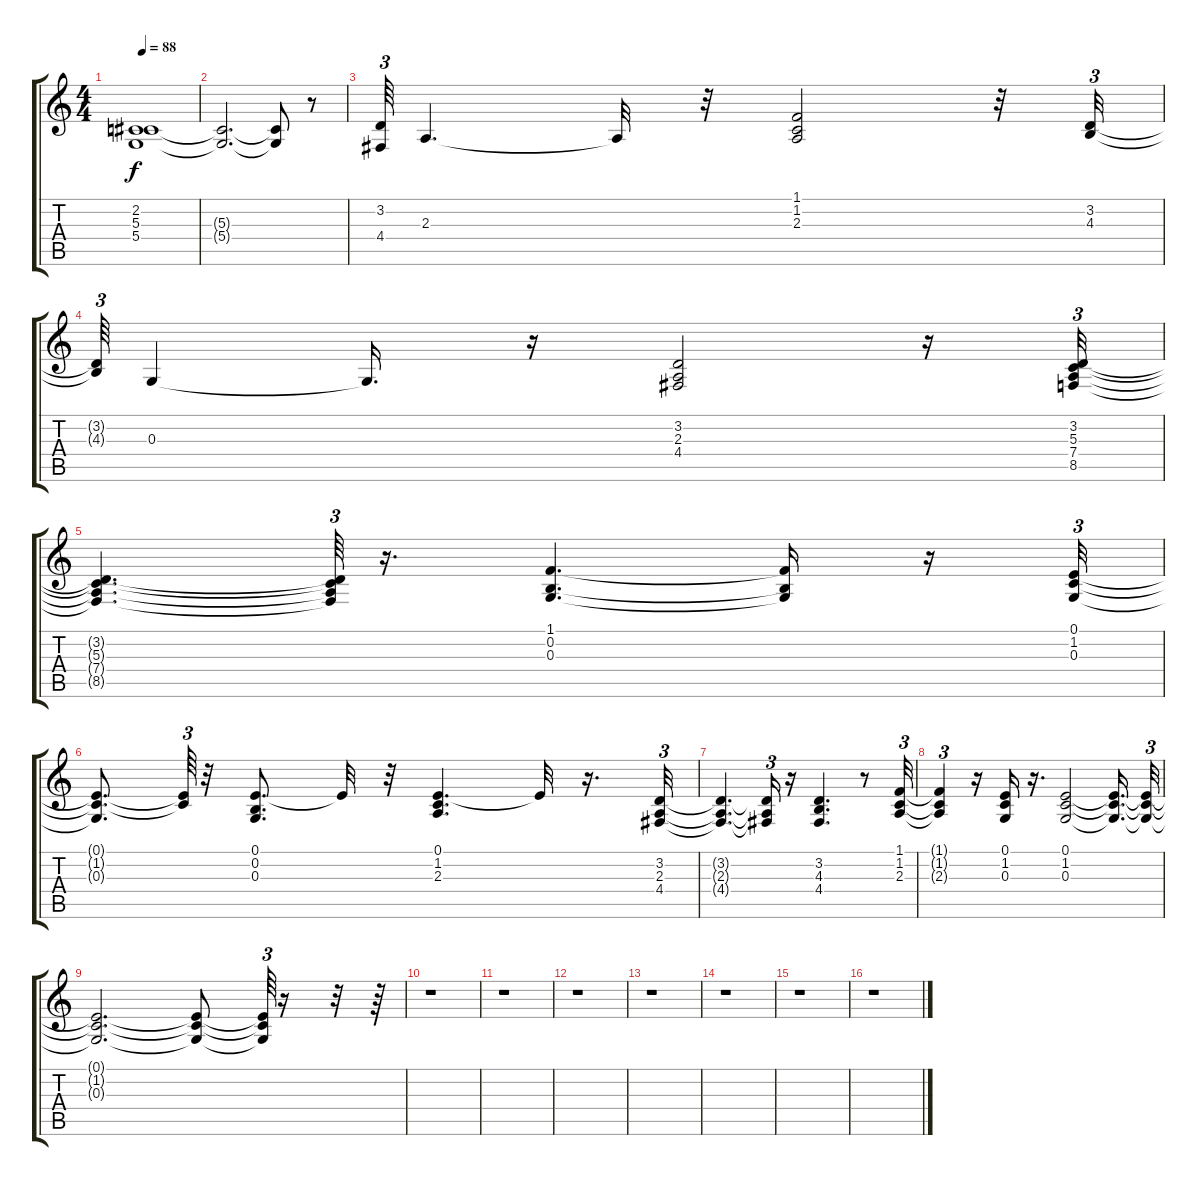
\track "" {solo instrument synthstrings1}
\staff {score tabs}
\tuning (E4 B3 G3 D3 A2 E2) {hide}
\ts (4 4)
\tempo 88
\clef g2
\ks c
(2.2 5.3 5.4).1{dy f} |
(5.3{t} 5.4{t}).2{d} (5.3{t} 5.4{t}).8 r.8 |
(3.2 4.4).64{tu (3 2)} 2.3.4{d} 2.3{t}.32 r.32 (1.1 1.2 2.3).2 r.32 (3.2 4.3).32{tu (3 2)} |
(3.2{t} 4.3{t}).64{tu (3 2)} 0.3.4 0.3{t}.16{d} r.16 (3.2 2.3 4.4).2 r.16 (3.2 5.3 7.4 8.5).32{tu (3 2)} |
(3.2{t} 5.3{t} 7.4{t} 8.5{t}).4{d} (3.2{t} 5.3{t} 7.4{t} 8.5{t}).64{tu (3 2)} r.16{d} (1.1 0.2 0.3).4{d} (1.1{t} 0.2{t} 0.3{t}).16 r.16 (0.1 1.2 0.3).32{tu (3 2)} |
(0.1{t} 1.2{t} 0.3{t}).8{d} (0.1{t} 1.2{t}).64{tu (3 2)} r.32 (0.1 0.2 0.3).8{d} 0.1{t}.32 r.32 (0.1 1.2 2.3).4{d} 0.1{t}.32 r.16{d} (3.2 2.3 4.4).32{tu (3 2)} |
(3.2{t} 2.3{t} 4.4{t}).4{d} (3.2{t} 2.3{t} 4.4{t}).16{tu (3 2)} r.16 (3.2 4.3 4.4).4{d} r.8 (1.1 1.2 2.3).32{tu (3 2)} |
(1.1{t} 1.2{t} 2.3{t}).4{tu (3 2)} r.16 (0.1 1.2 0.3).16 r.16{d} (0.1 1.2 0.3).2 (0.1{t} 1.2{t} 0.3{t}).16{d} (0.1{t} 1.2{t} 0.3{t}).32{tu (3 2)} |
(0.1{t} 1.2{t} 0.3{t}).2{d} (0.1{t} 1.2{t} 0.3{t}).8 (0.1{t} 1.2{t} 0.3{t}).64{tu (3 2)} r.16 r.32 r.64 |
r.1 |
r.1 |
r.1 |
r.1 |
r.1 |
r.1 |
r.1
